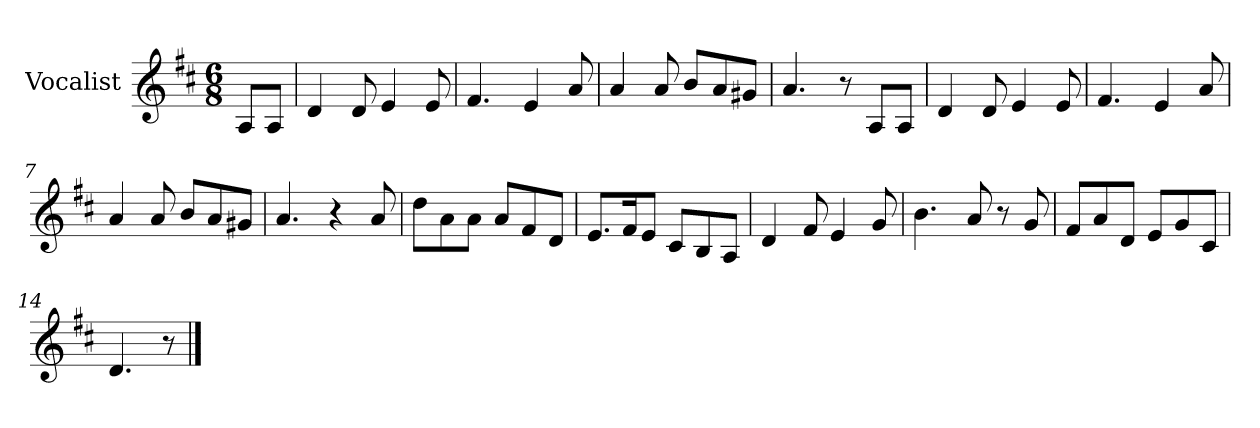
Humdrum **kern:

**kern
*part1
*staff1
*I"Vocalist
*k[f#c#]
*D:
*M6/8
=
8AL
8AJ
=1
4d
8d
4e
8e
=2
4.f#
4e
8a
=3
4a
8a
8bL
8a
8g#XJ
=4
4.a
8r
8AL
8AJ
=5
4d
8d
4e
8e
=6
4.f#
4e
8a
=7
4a
8a
8bL
8a
8g#XJ
=8
4.a
4r
8a
=9
8ddL
8a
8aJ
8aL
8f#
8dJ
=10
8.eL
16f#K
8eJ
8c#L
8B
8AJ
=11
4d
8f#
4e
8g
=12
4.b
8a
8r
8g
=13
8f#L
8a
8dJ
8eL
8g
8c#J
=14
4.d
8r
==
*-
